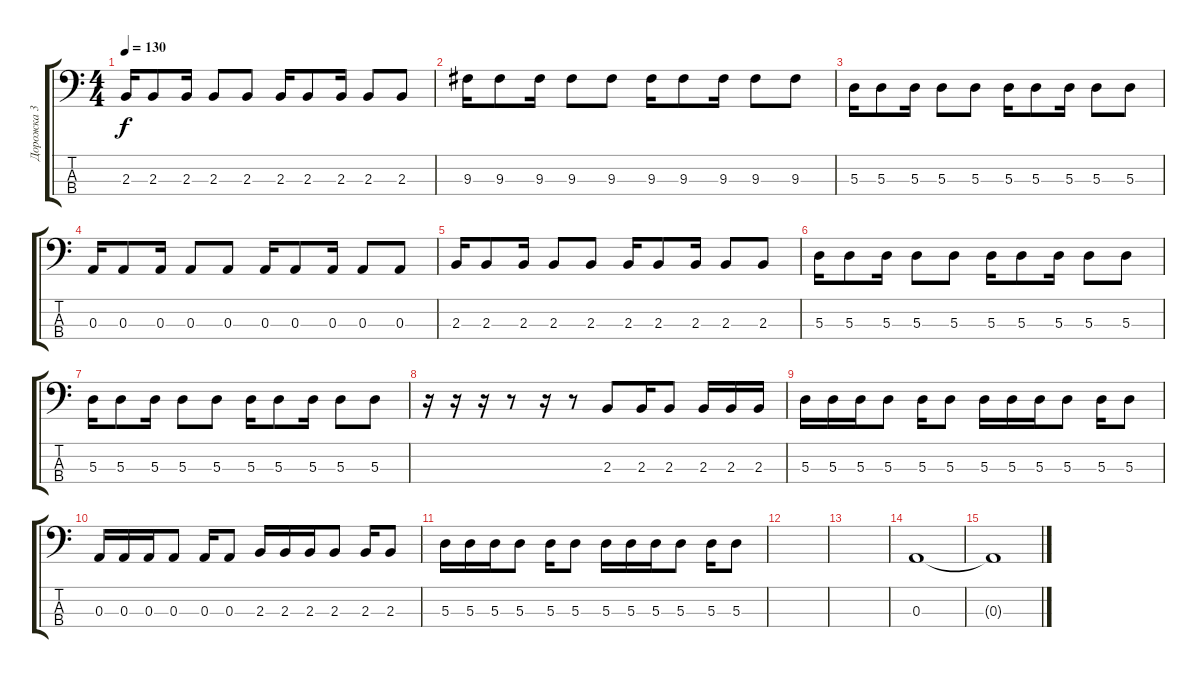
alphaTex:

\track ("Дорожка 3" "Дорожка 3") {instrument electricbasspick}
\staff {score tabs}
\tuning (G2 D2 A1 E1) {hide}
\ts (4 4)
\tempo 130
\clef f4
\ks c
2.3.16{dy f} 2.3.8 2.3.16 2.3.8 2.3.8 2.3.16 2.3.8 2.3.16 2.3.8 2.3.8 |
9.3.16 9.3.8 9.3.16 9.3.8 9.3.8 9.3.16 9.3.8 9.3.16 9.3.8 9.3.8 |
5.3.16 5.3.8 5.3.16 5.3.8 5.3.8 5.3.16 5.3.8 5.3.16 5.3.8 5.3.8 |
0.3.16 0.3.8 0.3.16 0.3.8 0.3.8 0.3.16 0.3.8 0.3.16 0.3.8 0.3.8 |
2.3.16 2.3.8 2.3.16 2.3.8 2.3.8 2.3.16 2.3.8 2.3.16 2.3.8 2.3.8 |
5.3.16 5.3.8 5.3.16 5.3.8 5.3.8 5.3.16 5.3.8 5.3.16 5.3.8 5.3.8 |
5.3.16 5.3.8 5.3.16 5.3.8 5.3.8 5.3.16 5.3.8 5.3.16 5.3.8 5.3.8 |
r.16 r.16 r.16 r.8 r.16 r.8 2.3.8 2.3.16 2.3.8 2.3.16 2.3.16 2.3.16 |
5.3.16 5.3.16 5.3.16 5.3.8 5.3.16 5.3.8 5.3.16 5.3.16 5.3.16 5.3.8 5.3.16 5.3.8 |
0.3.16 0.3.16 0.3.16 0.3.8 0.3.16 0.3.8 2.3.16 2.3.16 2.3.16 2.3.8 2.3.16 2.3.8 |
5.3.16 5.3.16 5.3.16 5.3.8 5.3.16 5.3.8 5.3.16 5.3.16 5.3.16 5.3.8 5.3.16 5.3.8 |
|
|
0.3.1 |
0.3{t}.1
